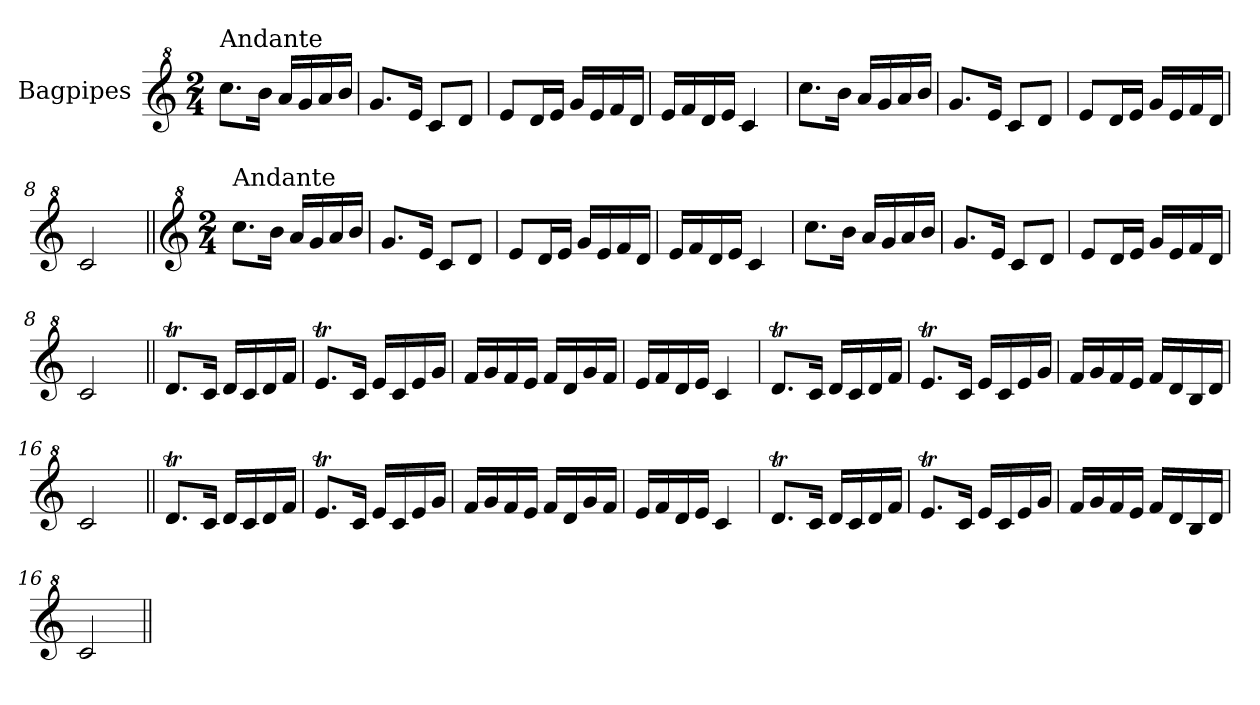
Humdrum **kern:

**kern
*part1
*staff1
*I"Bagpipes
*I'Bag
*clefG^2
*k[]
*C:
*M2/4
=1||
!LO:TX:a:t=Andante
8.ccc\L
16bb\Jk
16aa/LL
16gg/
16aa/
16bb/JJ
=2
8.gg/L
16ee/Jk
8cc/L
8dd/J
=3
8ee/L
16dd/L
16ee/JJ
16gg/LL
16ee/
16ff/
16dd/JJ
=4
16ee/LL
16ff/
16dd/
16ee/JJ
4cc/
=5
8.ccc\L
16bb\Jk
16aa/LL
16gg/
16aa/
16bb/JJ
=6
8.gg/L
16ee/Jk
8cc/L
8dd/J
!!LO:LB:g=z
=7
8ee/L
16dd/L
16ee/JJ
16gg/LL
16ee/
16ff/
16dd/JJ
=8
2cc/
=1a||
*clefG^2
*k[]
*C:
*M2/4
!LO:TX:a:t=Andante
8.ccc\L
16bb\Jk
16aa/LL
16gg/
16aa/
16bb/JJ
=2a
8.gg/L
16ee/Jk
8cc/L
8dd/J
=3a
8ee/L
16dd/L
16ee/JJ
16gg/LL
16ee/
16ff/
16dd/JJ
=4a
16ee/LL
16ff/
16dd/
16ee/JJ
4cc/
=5a
8.ccc\L
16bb\Jk
16aa/LL
16gg/
16aa/
16bb/JJ
=6a
8.gg/L
16ee/Jk
8cc/L
8dd/J
!!LO:LB:g=z
=7a
8ee/L
16dd/L
16ee/JJ
16gg/LL
16ee/
16ff/
16dd/JJ
=8a
2cc/
=9||
8.ddT/L
16cc/Jk
16dd/LL
16cc/
16dd/
16ff/JJ
=10
8.eet/L
16cc/Jk
16ee/LL
16cc/
16ee/
16gg/JJ
=11
16ff/LL
16gg/
16ff/
16ee/JJ
16ff/LL
16dd/
16gg/
16ff/JJ
=12
16ee/LL
16ff/
16dd/
16ee/JJ
4cc/
!!LO:LB:g=z
=13
8.ddT/L
16cc/Jk
16dd/LL
16cc/
16dd/
16ff/JJ
=14
8.eet/L
16cc/Jk
16ee/LL
16cc/
16ee/
16gg/JJ
=15
16ff/LL
16gg/
16ff/
16ee/JJ
16ff/LL
16dd/
16b/
16dd/JJ
=16
2cc/
=9a||
8.ddT/L
16cc/Jk
16dd/LL
16cc/
16dd/
16ff/JJ
=10a
8.eet/L
16cc/Jk
16ee/LL
16cc/
16ee/
16gg/JJ
=11a
16ff/LL
16gg/
16ff/
16ee/JJ
16ff/LL
16dd/
16gg/
16ff/JJ
=12a
16ee/LL
16ff/
16dd/
16ee/JJ
4cc/
!!LO:LB:g=z
=13a
8.ddT/L
16cc/Jk
16dd/LL
16cc/
16dd/
16ff/JJ
=14a
8.eet/L
16cc/Jk
16ee/LL
16cc/
16ee/
16gg/JJ
=15a
16ff/LL
16gg/
16ff/
16ee/JJ
16ff/LL
16dd/
16b/
16dd/JJ
=16a
2cc/
=||
*-
